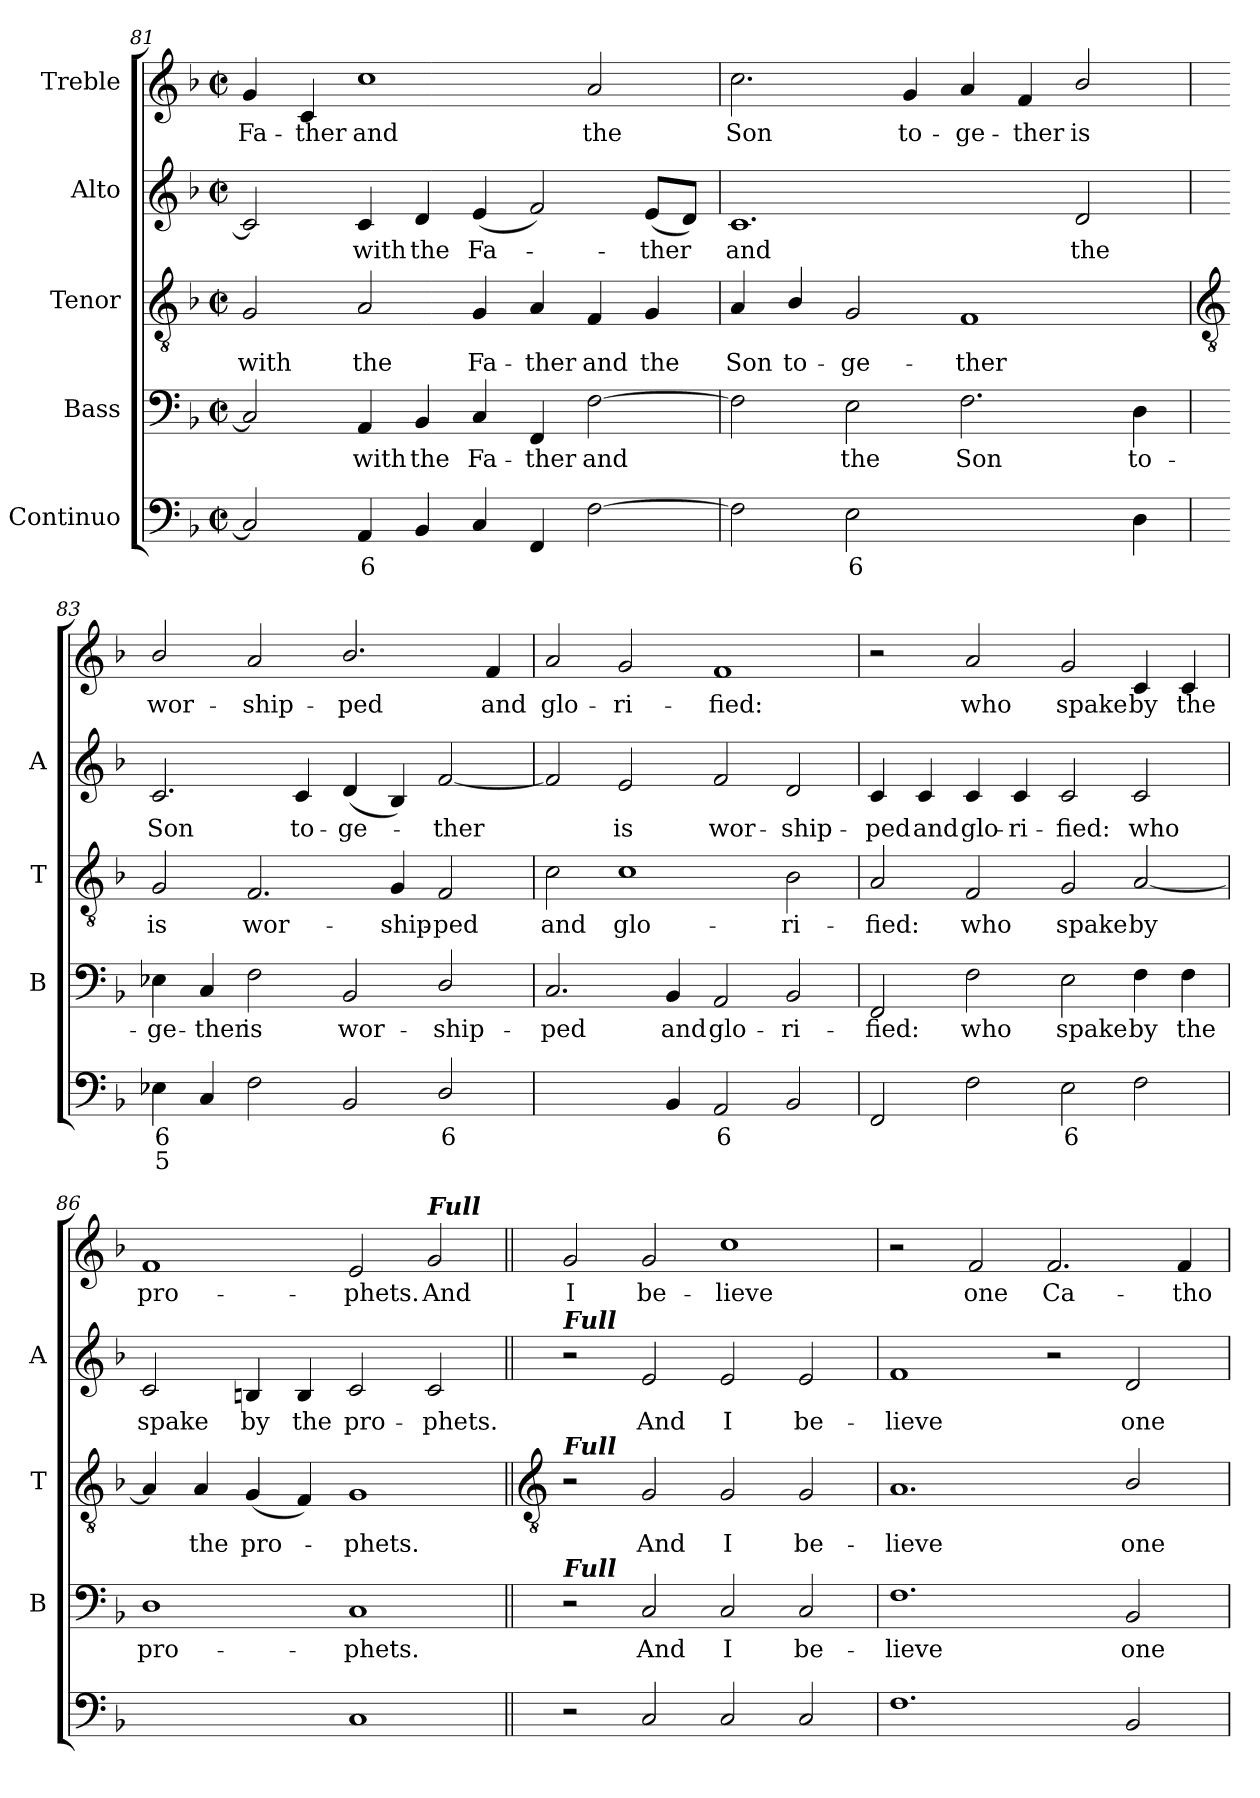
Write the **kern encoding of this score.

**kern	**text	**text	**kern	**text	**kern	**text	**kern	**text	**kern	**text
*part5	*part5	*part5	*part4	*part4	*part3	*part3	*part2	*part2	*part1	*part1
*staff5	*staff5	*staff5	*staff4	*staff4	*staff3	*staff3	*staff2	*staff2	*staff1	*staff1
*I"Continuo	*	*	*I"Bass	*	*I"Tenor	*	*I"Alto	*	*I"Treble	*
*	*	*	*I'B	*	*I'T	*	*I'A	*	*	*
*clefF4	*	*	*clefF4	*	*clefGv2	*	*clefG2	*	*clefG2	*
*k[b-]	*	*	*k[b-]	*	*k[b-]	*	*k[b-]	*	*k[b-]	*
*F:	*	*	*F:	*	*F:	*	*F:	*	*F:	*
*M4/2	*	*	*M4/2	*	*M4/2	*	*M4/2	*	*M4/2	*
*met(c|)	*	*	*met(c|)	*	*met(c|)	*	*met(c|)	*	*met(c|)	*
=81	=81	=81	=81	=81	=81	=81	=81	=81	=81	=81
!	!	!	!	!	!	!LO:LY:b	!	!	!	!LO:LY:b
2C]	.	.	2C]	.	2G	with	2c]	.	4g	Fa-
!	!	!	!	!	!	!	!	!	!	!LO:LY:b
.	.	.	.	.	.	.	.	.	4c	-ther
!	!LO:LY:b	!	!	!LO:LY:b	!	!LO:LY:b	!	!LO:LY:b	!	!LO:LY:b
4AA	6	.	4AA	with	2A	the	4c	with	1cc	and
!	!	!	!	!LO:LY:b	!	!	!	!LO:LY:b	!	!
4BB-	.	.	4BB-	the	.	.	4d	the	.	.
!	!	!	!	!LO:LY:b	!	!LO:LY:b	!	!LO:LY:b	!	!
4C	.	.	4C	Fa-	4G	Fa-	(<4e	Fa-	.	.
!	!	!	!	!LO:LY:b	!	!LO:LY:b	!	!	!	!
4FF	.	.	4FF	-ther	4A	-ther	2f)	.	.	.
!	!	!	!	!LO:LY:b	!	!LO:LY:b	!	!	!	!LO:LY:b
[2F	.	.	[2F	and	4F	and	.	.	2a	the
!	!	!	!	!	!	!LO:LY:b	!	!LO:LY:b	!	!
.	.	.	.	.	4G	the	(<8eL	ther	.	.
.	.	.	.	.	.	.	8dJ)	.	.	.
=82	=82	=82	=82	=82	=82	=82	=82	=82	=82	=82
!	!	!	!	!	!	!LO:LY:b	!	!LO:LY:b	!	!LO:LY:b
2F]	.	.	2F]	.	4A	Son	1.c	and	2.cc	Son
!	!	!	!	!	!	!LO:LY:b	!	!	!	!
.	.	.	.	.	4B-/	to-	.	.	.	.
!	!LO:LY:b	!	!	!LO:LY:b	!	!LO:LY:b	!	!	!	!
2E	6	.	2E	the	2G	-ge-	.	.	.	.
!	!	!	!	!	!	!	!	!	!	!LO:LY:b
.	.	.	.	.	.	.	.	.	4g	to-
!	!LO:LY:b	!LO:LY:b	!	!LO:LY:b	!	!LO:LY:b	!	!	!	!LO:LY:b
[2Fyy	5	3	2.F	Son	1F	-ther	.	.	4a	-ge-
!	!	!	!	!	!	!	!	!	!	!LO:LY:b
.	.	.	.	.	.	.	.	.	4f	-ther
!	!LO:LY:b	!LO:LY:b	!	!	!	!	!	!LO:LY:b	!	!LO:LY:b
4Fyy]	6	4	.	.	.	.	2d	the	2b-/	is
!	!	!	!	!LO:LY:b	!	!	!	!	!	!
4D	.	.	4D	to-	.	.	.	.	.	.
!!LO:LB:g=z
=83	=83	=83	=83	=83	=83	=83	=83	=83	=83	=83
*	*	*	*	*	*clefGv2	*	*	*	*	*
!	!LO:LY:b	!LO:LY:b	!	!LO:LY:b	!	!LO:LY:b	!	!LO:LY:b	!	!LO:LY:b
4E-X	6	5	4E-X	-ge-	2G	is	2.c	Son	2b-/	wor-
!	!	!	!	!LO:LY:b	!	!	!	!	!	!
4C	.	.	4C	-ther	.	.	.	.	.	.
!	!	!	!	!LO:LY:b	!	!LO:LY:b	!	!	!	!LO:LY:b
2F	.	.	2F	is	2.F	wor-	.	.	2a	-ship-
!	!	!	!	!	!	!	!	!LO:LY:b	!	!
.	.	.	.	.	.	.	4c	to-	.	.
!	!	!	!	!LO:LY:b	!	!	!	!LO:LY:b	!	!LO:LY:b
2BB-	.	.	2BB-	wor-	.	.	(<4d	-ge-	2.b-/	-ped
!	!	!	!	!	!	!LO:LY:b	!	!	!	!
.	.	.	.	.	4G	-ship-	4B-)	.	.	.
!	!LO:LY:b	!	!	!LO:LY:b	!	!LO:LY:b	!	!LO:LY:b	!	!
2D/	6	.	2D/	-ship-	2F	-ped	[2f	ther	.	.
!	!	!	!	!	!	!	!	!	!	!LO:LY:b
.	.	.	.	.	.	.	.	.	4f	and
=84	=84	=84	=84	=84	=84	=84	=84	=84	=84	=84
!	!LO:LY:b	!LO:LY:b	!	!LO:LY:b	!	!LO:LY:b	!	!	!	!LO:LY:b
[2Cyy	6	4	2.C	-ped	2c	and	2f]	.	2a	glo-
!	!LO:LY:b	!LO:LY:b	!	!	!	!LO:LY:b	!	!LO:LY:b	!	!LO:LY:b
4Cyy]	5	3	.	.	1c	glo-	2e	is	2g	-ri-
!	!	!	!	!LO:LY:b	!	!	!	!	!	!
4BB-	.	.	4BB-	and	.	.	.	.	.	.
!	!LO:LY:b	!	!	!LO:LY:b	!	!	!	!LO:LY:b	!	!LO:LY:b
2AA	6	.	2AA	glo-	.	.	2f	wor-	1f	-fied:
!	!	!	!	!LO:LY:b	!	!LO:LY:b	!	!LO:LY:b	!	!
2BB-	.	.	2BB-	-ri-	2B-	-ri-	2d	-ship-	.	.
=85	=85	=85	=85	=85	=85	=85	=85	=85	=85	=85
!	!	!	!	!LO:LY:b	!	!LO:LY:b	!	!LO:LY:b	!	!
2FF	.	.	2FF	-fied:	2A	-fied:	4c	-ped	2r	.
!	!	!	!	!	!	!	!	!LO:LY:b	!	!
.	.	.	.	.	.	.	4c	and	.	.
!	!	!	!	!LO:LY:b	!	!LO:LY:b	!	!LO:LY:b	!	!LO:LY:b
2F	.	.	2F	who	2F	who	4c	glo-	2a	who
!	!	!	!	!	!	!	!	!LO:LY:b	!	!
.	.	.	.	.	.	.	4c	-ri-	.	.
!	!LO:LY:b	!	!	!LO:LY:b	!	!LO:LY:b	!	!LO:LY:b	!	!LO:LY:b
2E	6	.	2E	spake	2G	spake	2c	-fied:	2g	spake
!	!	!	!	!LO:LY:b	!	!LO:LY:b	!	!LO:LY:b	!	!LO:LY:b
2F	.	.	4F	by	[2A	by	2c	who	4c	by
!	!	!	!	!LO:LY:b	!	!	!	!	!	!LO:LY:b
.	.	.	4F	the	.	.	.	.	4c	the
=86	=86	=86	=86	=86	=86	=86	=86	=86	=86	=86
!	!LO:LY:b	!	!	!LO:LY:b	!	!	!	!LO:LY:b	!	!LO:LY:b
[2Dyy	7	.	1D	pro-	4A]	.	2c	spake	1f	pro-
!	!	!	!	!	!	!LO:LY:b	!	!	!	!
.	.	.	.	.	4A	the	.	.	.	.
!	!LO:LY:b	!	!	!	!	!LO:LY:b	!	!LO:LY:b	!	!
2Dyy]	6	.	.	.	(<4G	pro-	4Bn	by	.	.
!	!	!	!	!	!	!	!	!LO:LY:b	!	!
.	.	.	.	.	4F)	.	4B	the	.	.
!	!	!	!	!LO:LY:b	!	!LO:LY:b	!	!LO:LY:b	!	!LO:LY:b
1C	.	.	1C	-phets.	1G	phets.	2c	pro-	2e	-phets.
!	!	!	!	!	!	!	!	!	!LO:TX:a:Bi:t=Full	!
!	!	!	!	!	!	!	!	!LO:LY:b	!	!LO:LY:b
.	.	.	.	.	.	.	2c	-phets.	2g	And
!!LO:LB:g=z
=87||	=87||	=87||	=87||	=87||	=87||	=87||	=87||	=87||	=87||	=87||
*	*	*	*	*	*clefGv2	*	*	*	*	*
!	!	!	!	!	!	!	!LO:TX:a:Bi:t=Full	!	!	!
!	!	!	!	!	!LO:TX:a:Bi:t=Full	!	!	!	!	!
!	!	!	!LO:TX:a:Bi:t=Full	!	!	!	!	!	!	!
!	!	!	!	!	!	!	!	!	!	!LO:LY:b
2r	.	.	2r	.	2r	.	2r	.	2g	I
!	!	!	!	!LO:LY:b	!	!LO:LY:b	!	!LO:LY:b	!	!LO:LY:b
2C	.	.	2C	And	2G	And	2e	And	2g	be-
!	!	!	!	!LO:LY:b	!	!LO:LY:b	!	!LO:LY:b	!	!LO:LY:b
2C	.	.	2C	I	2G	I	2e	I	1cc	-lieve
!	!	!	!	!LO:LY:b	!	!LO:LY:b	!	!LO:LY:b	!	!
2C	.	.	2C	be-	2G	be-	2e	be-	.	.
=88	=88	=88	=88	=88	=88	=88	=88	=88	=88	=88
!	!	!	!	!LO:LY:b	!	!LO:LY:b	!	!LO:LY:b	!	!
1.F	.	.	1.F	-lieve	1.A	-lieve	1f	-lieve	2r	.
!	!	!	!	!	!	!	!	!	!	!LO:LY:b
.	.	.	.	.	.	.	.	.	2f	one
!	!	!	!	!	!	!	!	!	!	!LO:LY:b
.	.	.	.	.	.	.	2r	.	2.f	Ca-
!	!	!	!	!LO:LY:b	!	!LO:LY:b	!	!LO:LY:b	!	!
2BB-	.	.	2BB-	one	2B-/	one	2d	one	.	.
!	!	!	!	!	!	!	!	!	!	!LO:LY:b
.	.	.	.	.	.	.	.	.	4f	-tho-
=	=	=	=	=	=	=	=	=	=	=
*-	*-	*-	*-	*-	*-	*-	*-	*-	*-	*-
